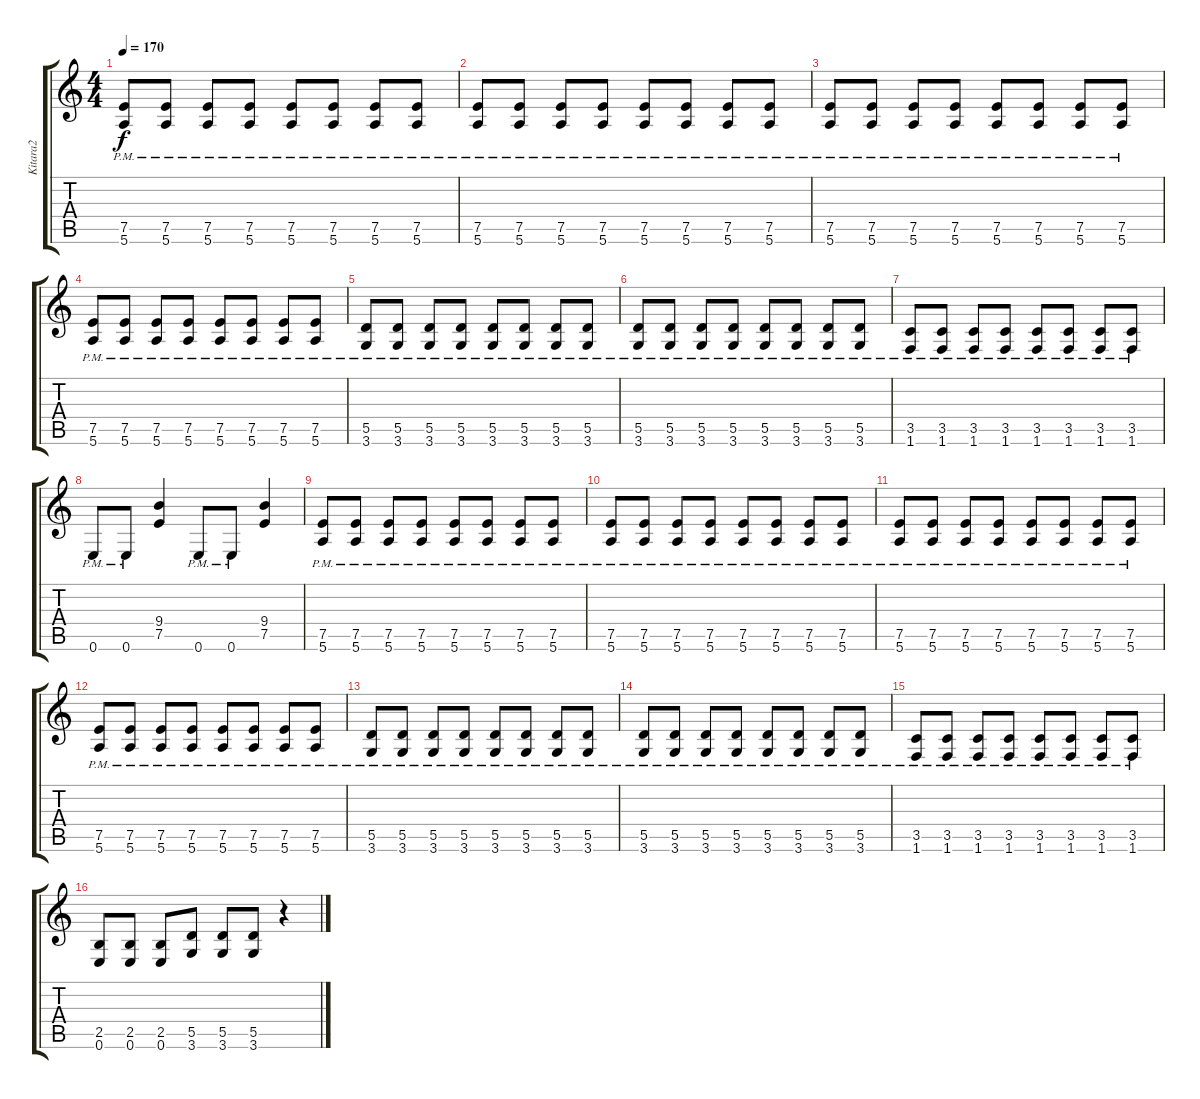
\track ("Kitara2" "Kitara2") {instrument distortionguitar}
\staff {score tabs}
\tuning (E4 B3 G3 D3 A2 E2) {hide}
\ts (4 4)
\tempo 170
\clef g2
\ks c
(7.5{pm} 5.6{pm}).8{dy f} (7.5{pm} 5.6{pm}).8 (7.5{pm} 5.6{pm}).8 (7.5{pm} 5.6{pm}).8 (7.5{pm} 5.6{pm}).8 (7.5{pm} 5.6{pm}).8 (7.5{pm} 5.6{pm}).8 (7.5{pm} 5.6{pm}).8 |
(7.5{pm} 5.6{pm}).8 (7.5{pm} 5.6{pm}).8 (7.5{pm} 5.6{pm}).8 (7.5{pm} 5.6{pm}).8 (7.5{pm} 5.6{pm}).8 (7.5{pm} 5.6{pm}).8 (7.5{pm} 5.6{pm}).8 (7.5{pm} 5.6{pm}).8 |
(7.5{pm} 5.6{pm}).8 (7.5{pm} 5.6{pm}).8 (7.5{pm} 5.6{pm}).8 (7.5{pm} 5.6{pm}).8 (7.5{pm} 5.6{pm}).8 (7.5{pm} 5.6{pm}).8 (7.5{pm} 5.6{pm}).8 (7.5{pm} 5.6{pm}).8 |
(7.5{pm} 5.6{pm}).8 (7.5{pm} 5.6{pm}).8 (7.5{pm} 5.6{pm}).8 (7.5{pm} 5.6{pm}).8 (7.5{pm} 5.6{pm}).8 (7.5{pm} 5.6{pm}).8 (7.5{pm} 5.6{pm}).8 (7.5{pm} 5.6{pm}).8 |
(5.5{pm} 3.6{pm}).8 (5.5{pm} 3.6{pm}).8 (5.5{pm} 3.6{pm}).8 (5.5{pm} 3.6{pm}).8 (5.5{pm} 3.6{pm}).8 (5.5{pm} 3.6{pm}).8 (5.5{pm} 3.6{pm}).8 (5.5{pm} 3.6{pm}).8 |
(5.5{pm} 3.6{pm}).8 (5.5{pm} 3.6{pm}).8 (5.5{pm} 3.6{pm}).8 (5.5{pm} 3.6{pm}).8 (5.5{pm} 3.6{pm}).8 (5.5{pm} 3.6{pm}).8 (5.5{pm} 3.6{pm}).8 (5.5{pm} 3.6{pm}).8 |
(3.5{pm} 1.6{pm}).8 (3.5{pm} 1.6{pm}).8 (3.5{pm} 1.6{pm}).8 (3.5{pm} 1.6{pm}).8 (3.5{pm} 1.6{pm}).8 (3.5{pm} 1.6{pm}).8 (3.5{pm} 1.6{pm}).8 (3.5{pm} 1.6{pm}).8 |
0.6{pm}.8 0.6{pm}.8 (9.4 7.5).4 0.6{pm}.8 0.6{pm}.8 (9.4 7.5).4 |
(7.5{pm} 5.6{pm}).8 (7.5{pm} 5.6{pm}).8 (7.5{pm} 5.6{pm}).8 (7.5{pm} 5.6{pm}).8 (7.5{pm} 5.6{pm}).8 (7.5{pm} 5.6{pm}).8 (7.5{pm} 5.6{pm}).8 (7.5{pm} 5.6{pm}).8 |
(7.5{pm} 5.6{pm}).8 (7.5{pm} 5.6{pm}).8 (7.5{pm} 5.6{pm}).8 (7.5{pm} 5.6{pm}).8 (7.5{pm} 5.6{pm}).8 (7.5{pm} 5.6{pm}).8 (7.5{pm} 5.6{pm}).8 (7.5{pm} 5.6{pm}).8 |
(7.5{pm} 5.6{pm}).8 (7.5{pm} 5.6{pm}).8 (7.5{pm} 5.6{pm}).8 (7.5{pm} 5.6{pm}).8 (7.5{pm} 5.6{pm}).8 (7.5{pm} 5.6{pm}).8 (7.5{pm} 5.6{pm}).8 (7.5{pm} 5.6{pm}).8 |
(7.5{pm} 5.6{pm}).8 (7.5{pm} 5.6{pm}).8 (7.5{pm} 5.6{pm}).8 (7.5{pm} 5.6{pm}).8 (7.5{pm} 5.6{pm}).8 (7.5{pm} 5.6{pm}).8 (7.5{pm} 5.6{pm}).8 (7.5{pm} 5.6{pm}).8 |
(5.5{pm} 3.6{pm}).8 (5.5{pm} 3.6{pm}).8 (5.5{pm} 3.6{pm}).8 (5.5{pm} 3.6{pm}).8 (5.5{pm} 3.6{pm}).8 (5.5{pm} 3.6{pm}).8 (5.5{pm} 3.6{pm}).8 (5.5{pm} 3.6{pm}).8 |
(5.5{pm} 3.6{pm}).8 (5.5{pm} 3.6{pm}).8 (5.5{pm} 3.6{pm}).8 (5.5{pm} 3.6{pm}).8 (5.5{pm} 3.6{pm}).8 (5.5{pm} 3.6{pm}).8 (5.5{pm} 3.6{pm}).8 (5.5{pm} 3.6{pm}).8 |
(3.5{pm} 1.6{pm}).8 (3.5{pm} 1.6{pm}).8 (3.5{pm} 1.6{pm}).8 (3.5{pm} 1.6{pm}).8 (3.5{pm} 1.6{pm}).8 (3.5{pm} 1.6{pm}).8 (3.5{pm} 1.6{pm}).8 (3.5{pm} 1.6{pm}).8 |
(2.5 0.6).8 (2.5 0.6).8 (2.5 0.6).8 (5.5 3.6).8 (5.5 3.6).8 (5.5 3.6).8 r.4
